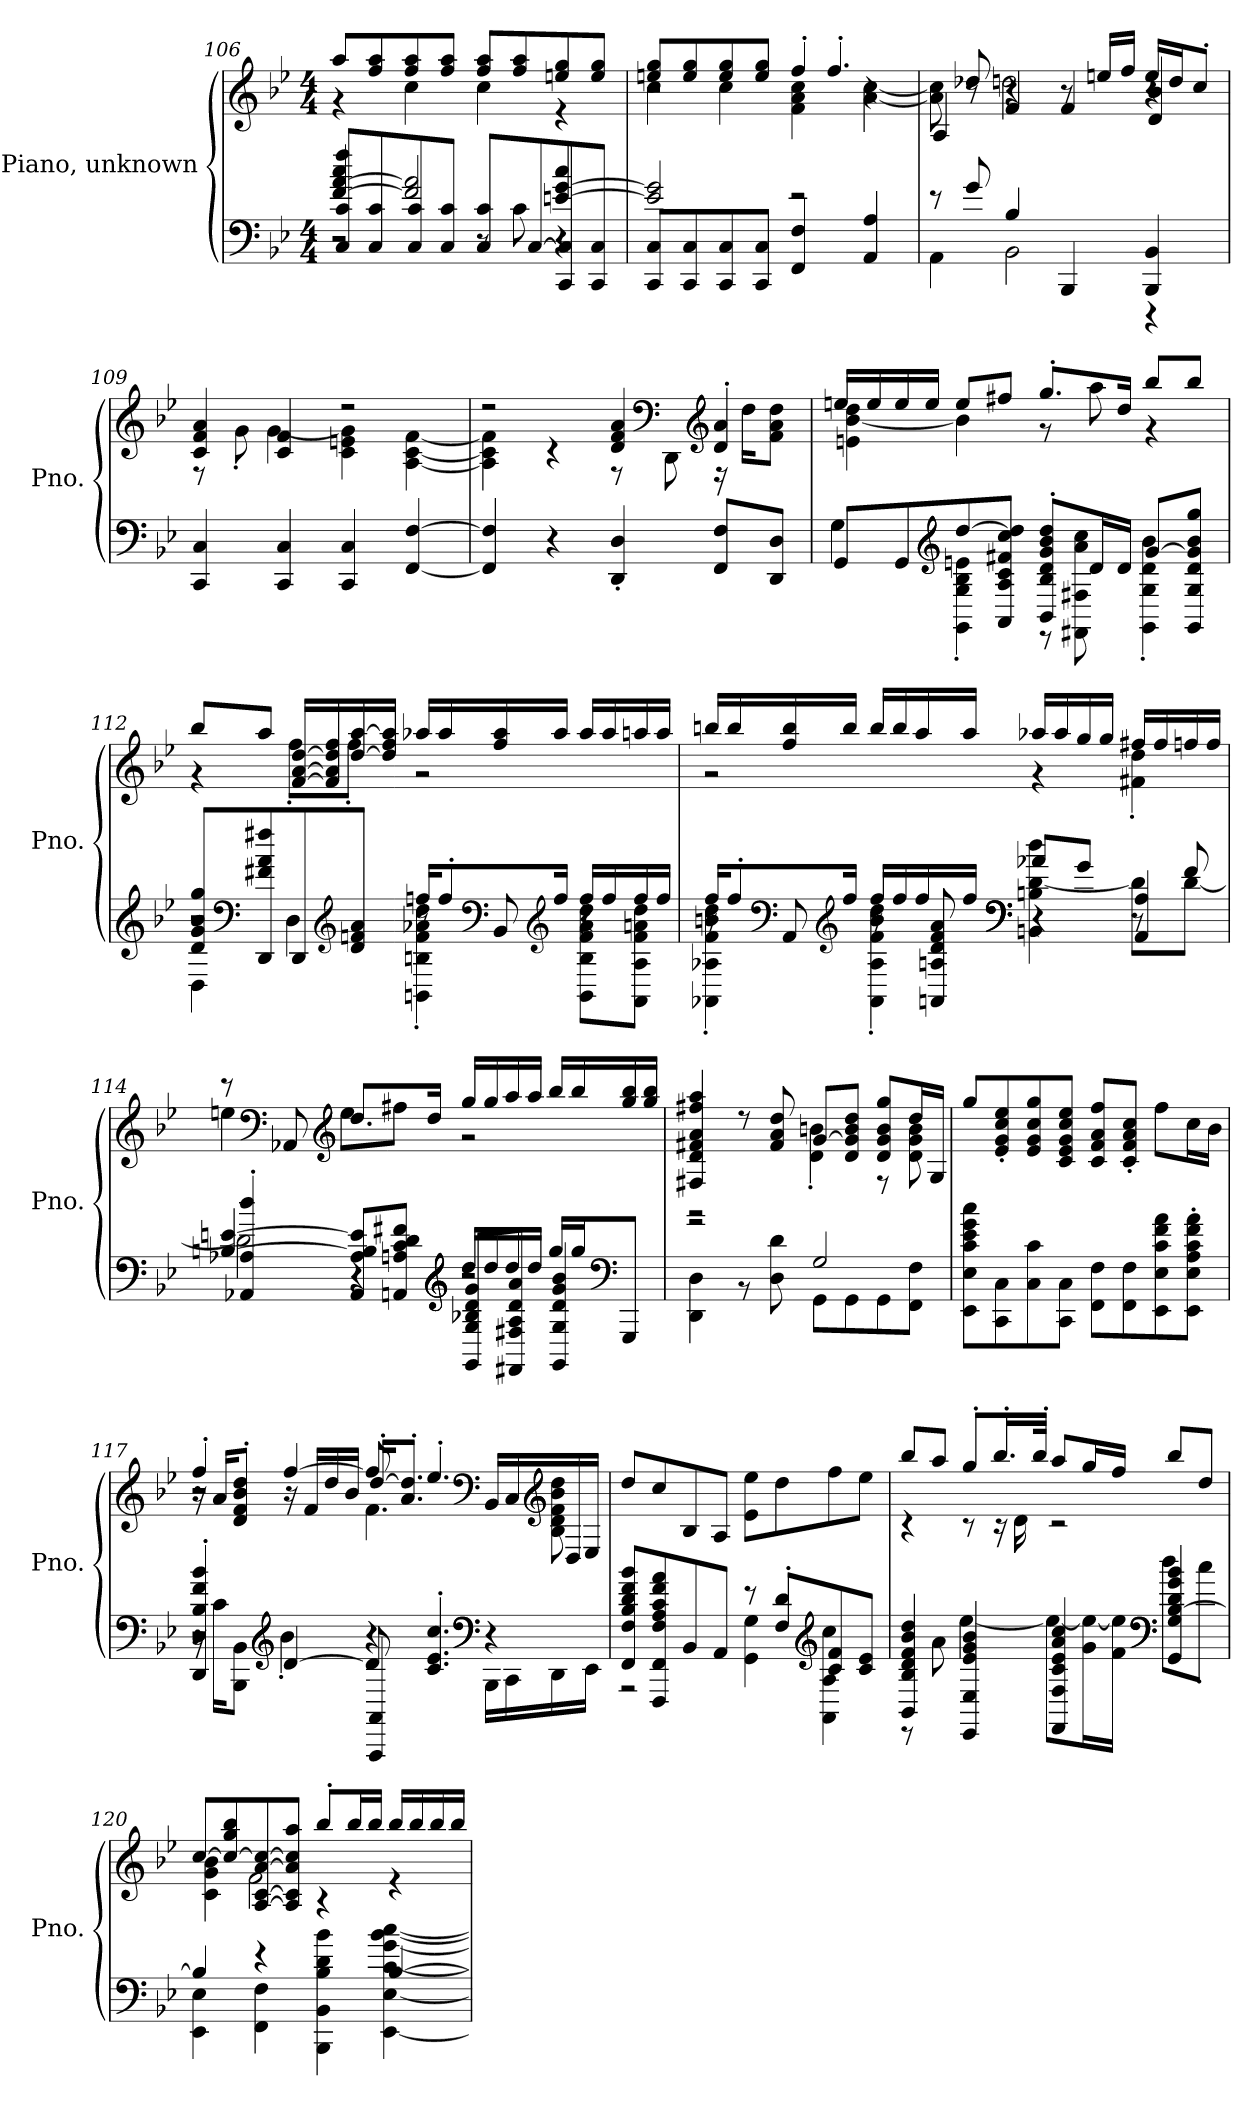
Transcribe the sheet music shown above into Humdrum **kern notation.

**kern	**kern
*part1	*part1
*staff2	*staff1
*I"Piano, unknown	*
*I'Pno.	*
!!LO:LB:g=z
*clefF4	*clefG2
*k[b-e-]	*k[b-e-]
*M4/4	*M4/4
=106	=106
*^	*^
*	*^	*	*
[4f/ [4a/ 4cc/	2r	8C/ 8c/ 8ff/L	8aa/L	4r
.	.	8C/ 8c/	8ff/ 8aa/	.
2f/] 2a/]	.	8C/ 8c/	8ff/ 8aa/	4cc\
.	.	8C/ 8c/J	8ff/ 8aa/J	.
.	8r	8C/ 8c/L	8ff/ 8aa/L	4cc\
.	8c\	[8C/	8ff/ 8aa/	.
[4en/ [4g/ 4cc/	4r	8CC/ 8C/]	8een/ 8gg/	4r
.	.	8CC/ 8C/J	8ee/ 8gg/J	.
*	*v	*v	*	*
=107	=107	=107	=107
*	*	*	*^
2e/] 2g/]	8CC/ 8C/L	8een/ 8gg/L	4cc\	2r
.	8CC/ 8C/	8ee/ 8gg/	.	.
.	8CC/ 8C/	8ee/ 8gg/	4cc\	.
.	8CC/ 8C/J	8ee/ 8gg/J	.	.
2r	4FF/ 4F/	4ff'/	4f\ 4a\ 4cc\	8r
.	.	.	.	4.ff'/
.	4AA/ 4A/	4r	[4a\ [4cc\	.
=108	=108	=108	=108	=108
8r	4AA\	8r	8a\] 8cc\]	4A/
8g/	.	8dd-X/	8r	.
4B-/	2BB-\	4f/	2ddn\	4r
4BBB-/	.	8r	.	4f/
.	.	16een/LL	.	.
.	.	16ff/JJ	.	.
4BBB-/ 4BB-/	4r	16ee/LL	4r	4d/ 4b-/
.	.	16dd/J	.	.
.	.	8cc'/J	.	.
*v	*v	*	*	*
*	*	*v	*v
=109	=109	=109
4CC/ 4C/	4c/ 4f/ 4a/	8r
.	.	8g'\
4CC/ 4C/	4c/ 4f/	[4g\
4CC/ 4C/	2r	4c\ 4en\ 4g\]
[4FF/ [4F/	.	[4A\ [4c\ [4f\
!!LO:LB:g=z	!!
=110	=110	=110
4FF/] 4F/]	2r	4A\] 4c\] 4f\]
4r	.	4r
4DD/' 4D/'	4d/ 4f/ 4a/	8r
*	*clefF4	*
.	.	8DD\
*	*clefG2	*
8FF/ 8F/L	4d/' 4a/'	16r
.	.	16dd\KL
8DD/ 8D/J	.	8f\ 8a\ 8dd\J
=111	=111	=111
*^	*	*
8GG/L	4G\	16een/LL	4en\ [4b-\ 4dd\
.	.	16ee/	.
8GG/	.	16ee/	.
.	.	16ee/JJ	.
*clefG2	*	*	*
[8dd/	4GG\' 4G\' 4B-\' 4en\'	8ee/L	4b-\]
8AA/ 8A/ 8c/ 8f#X/ 8cc/ 8dd/]J	.	8ff#X/J	.
8BB-/' 8B-/' 8d/' 8g/' 8b-/' 8dd/'L	8r	8.gg'/L	8r
16d/L	8FF#X\ 8F#X\ 8a\ 8cc\	.	8aa\
16d/JJ	.	16dd/Jk	.
[8g/L	4GG\' 4G\' 4d\' 4b-\'	8bb-/L	4r
8GG/ 8G/ 8d/ 8g/] 8b-/ 8gg/J	.	8bb-/J	.
!!LO:LB:g=z	!!
=112	=112	=112	=112
*	*^	*	*
8d/ 8g/ 8b-/ 8gg/L	4D\	2r	8bb-/L	4r
*clefF4	*	*	*	*
8DD/ 8f#X/ 8a/ 8ff#X/	.	.	8aa/J	.
8DD/	4D\	.	[16f/ [16a/ [16dd/LL	8ff'\L
.	.	.	16f/] 16a/] 16dd/] 16ff/	.
*clefG2	*	*	*	*
8d/ 8fn/ 8a/J	.	.	[16dd/ [16aa/	8ff'\J
.	.	.	16dd/] 16ff/ 16aa/]JJ	.
16ffn/KL	4BBn\' 4Bn\' 4f\' 4a-X\' 4dd\'	8r	16aa-X/LL	2r
8ff'/	.	.	16aa-/	.
*clefF4	*	*	*	*
.	.	8BB/	16ff/ 16aa-/	.
*clefG2	*	*	*	*
16ff/Jk	.	.	16aa-/JJ	.
16ff/LL	8BB\ 8B\ 8f\ 8a-\ 8dd\L	4r	16aa-/LL	.
16ff/	.	.	16aa-/	.
16ff/	8AA\ 8A\ 8f\ 8an\ 8dd\J	.	16aan/	.
16ff/JJ	.	.	16aa/JJ	.
!!LO:LB:g=z	!!
=113	=113	=113	=113	=113
16ff/KL	4AA-X\' 4A-X\' 4f\' 4bn\' 4dd\'	8r	16bbn/LL	2r
8ff'/	.	.	16bb/	.
*clefF4	*	*	*	*
.	.	8AA-/	16ff/ 16bb/	.
*clefG2	*	*	*	*
16ff/Jk	.	.	16bb/JJ	.
16ff/LL	4AA-\' 4A-\' 4f\' 4b\' 4dd\'	8r	16bb/LL	.
16ff/	.	.	16bb/	.
16ff/	.	8AAn/ 8An/ 8d/ 8f/ 8a/	16aa/	.
16ff/JJ	.	.	16aa/JJ	.
*clefF4	*	*	*	*
8a-X/L	4BBn\ 4Bn\ [4d\ 4dd\	4r	16aa-X/LL	4r
.	.	.	16aa-/	.
8g/J	.	.	16gg/	.
.	.	.	16gg/JJ	.
8r	8d\L]	4AA/ 4A/	16ff#X/LL	4f#X\' 4dd\'
.	.	.	16ff#/	.
8f/	[8d\J	.	16ffn/	.
.	.	.	16ff/JJ	.
!!LO:LB:g=z	!!
=114	=114	=114	=114	=114
[4Bn/ [4en/	2d\]	4AA-X/' 4A-X/' 4dd/'	8r	4een\
*	*	*	*clefF4	*
.	.	.	8AA-X/	.
*	*	*	*clefG2	*
8AA-/ 8A-/ 8B/] 8e/]L	.	4r	8.dd/L	8ee\L
8AAn/ 8An/ 8c/ 8d/ 8f#X/J	.	.	.	8ff#X\J
.	.	.	16dd/Jk	.
*clefG2	*	*	*	*
16dd/LL	2r	8GG/ 8G/ 8B-X/ 8d/ 8g/L	16gg/LL	2r
16dd/	.	.	16gg/	.
16dd/	.	8FF#X/ 8F#X/ 8A/ 8d/ 8a/J	16aa/	.
16dd/JJ	.	.	16aa/JJ	.
16gg/LL	.	4GG/ 4G/ 4d/ 4g/ 4b-/	16bb-/LL	.
16gg/J	.	.	16bb-/	.
*clefF4	*	*	*	*
8GGG/J	.	.	16gg/ 16bb-/	.
.	.	.	16gg/ 16bb-/JJ	.
*	*v	*v	*	*
=115	=115	=115	=115
2r	4DD\ 4D\	4F#X/ 4d/ 4f#X/ 4a/ 4ff#X/ 4aa/	2r
.	8r	8r	.
.	8D\ 8d\	8f#/ 8a/ 8dd/	.
2G/	8GG\L	[8g/L	4d\' 4bn\'
.	8GG\	8d/ 8g/] 8b/ 8dd/J	.
.	8GG\	8d/ 8g/ 8b/ 8gg/L	8r
.	8FF\ 8F\J	16dd/L	8d\ 8g\ 8b\
.	.	16G/JJ	.
*v	*v	*	*
*	*v	*v
!!LO:PB:g=z
=116	=116
8EE-\ 8E-\ 8c\ 8e-\ 8g\ 8cc\L	8gg/L
8CC\ 8C\	8e-/' 8g/' 8cc/' 8ee-/'
8C\ 8c\	8e-/ 8g/ 8cc/ 8gg/
8CC\ 8C\J	8c/ 8e-/ 8g/ 8cc/ 8ee-/J
8FF\ 8F\L	8c/ 8f/ 8a/ 8ff/L
8FF\ 8F\	8c/' 8f/' 8a/' 8cc/'J
8EE-\ 8E-\ 8c\ 8f\ 8a\	8ff\L
8EE-\' 8E-\' 8A\' 8c\' 8f\' 8a\'J	16cc\L
.	16b-\JJ
=117	=117
*^	*^
*	*^	*	*^
4DD/' 4D/' 4B-/' 4f/' 4b-/'	16r	2r	4ff'/	2r	16r
.	16c\KL	.	.	.	16a/KL
.	8BBB-\ 8BB-\J	.	.	.	8d/' 8f/' 8b-/' 8dd/'J
*clefG2	*	*	*	*	*
[4d/	4b-'\	.	[4ff/	.	16r
.	.	.	.	.	16f/LL
.	.	.	.	.	16dd/
.	.	.	.	.	16b-/JJ
8d/]	4r	4AAA/ 4AA/	8ff/]	4.f\	[16dd'/KL
.	.	.	.	.	8.a/' 8.dd/]'J
4.c/' 4.e-/' 4.cc/'	.	.	4.ee-'/	.	.
*clefF4	*	*	*clefF4	*	*
.	16BBB-\LL	4r	.	.	16BB-/LL
.	16CC\	.	.	.	16C/
*	*	*	*clefG2	*	*
.	16DD\	.	.	8B-\ 8d\ 8f\ 8b-\ 8dd\	16D/
.	16EE-\JJ	.	.	.	16E-/JJ
*	*v	*v	*	*	*
*	*	*v	*v	*v
!!LO:LB:g=z
=118	=118	=118
8FF/ 8F/ 8B-/ 8d/ 8f/ 8b-/L	2r	8dd/L
8FFF/ 8FF/ 8F/ 8A/ 8c/ 8f/ 8a/	.	8cc/
8BB-/	.	8B-/
8AA/J	.	8A/J
8r	4GG\ 4G\	8e-\ 8ee-\L
8F/' 8d/'L	.	8dd\
*clefG2	*	*
8c/ 8f/	4AA\ 4A\ 4cc\	8ff\
8c/ 8e-/J	.	8ee-\J
=119	=119	=119
*	*	*^
4BB-/ 4B-/ 4d/ 4f/ 4b-/ 4dd/	8r	8bb-/L	4r
.	8a\	8aa/J	.
4EE-/ 4E-/ 4e-/ 4g/ 4b-/	[4ee-\	8gg'/L	8r
.	.	16.bb-'/L	16r
.	.	.	16d\
.	.	32bb-'/JJk	.
4FF/ 4F/ 4c/ 4e-/ 4a/ 4cc/	8ee-\L_	8aa/L	2r
.	16g\ 16ee-\_L	16gg/L	.
.	16f\ 16ee-\]JJ	16ff/JJ	.
*clefF4	*	*	*
4GG/ 4G/ [4B-/ 4d/ 4g/ 4b-/	8dd\L	8bb-/L	.
.	8cc'\J	8dd/J	.
!!LO:LB:g=z	!!
=120	=120	=120	=120
4B-/]	4EE-\ 4E-\	[8cc/L	4c\ 4g\ 4b-\
.	.	8cc/_ 8gg/ 8bb-/	.
4r	4FF\ 4F\	[8A/ [8c/ [8a/ 8cc/_	2f\
.	.	8A/] 8c/] 8a/] 8cc/] 8aa/J	.
4r	4BBB-\ 4BB-\ 4B-\ 4d\ 4b-\	8bb-'/L	.
.	.	16bb-/L	.
.	.	16bb-/JJ	.
[4B-/	[4EE-\ [4E-\ [4c\ [4g\ [4b-\ [4cc\	16bb-/LL	4r
.	.	16bb-/	.
.	.	16bb-/	.
.	.	16bb-/JJ	.
*v	*v	*	*
*	*v	*v
=	=
*-	*-
